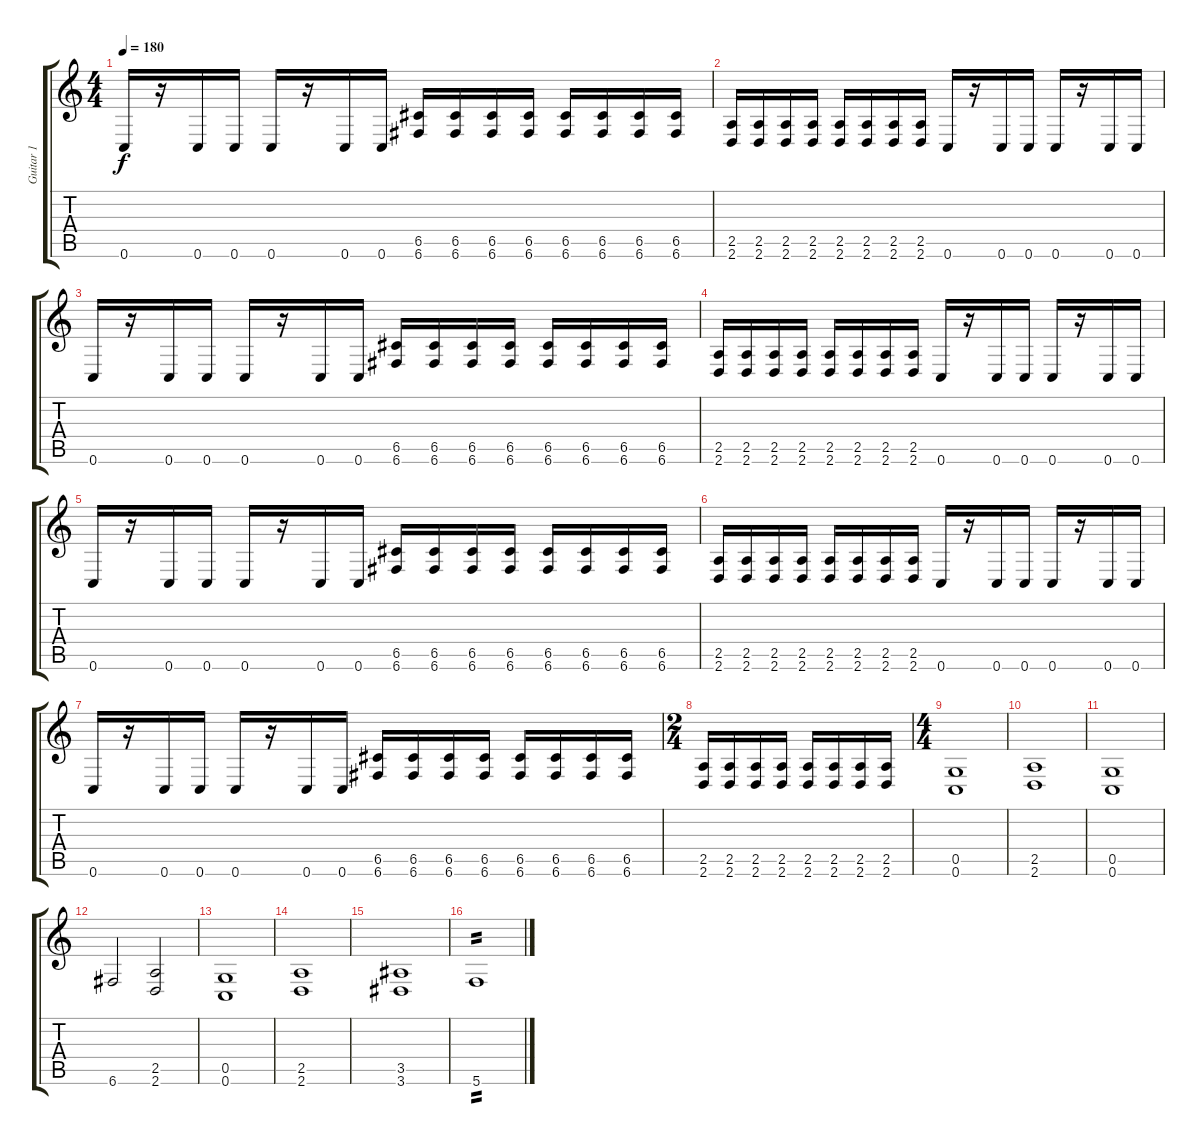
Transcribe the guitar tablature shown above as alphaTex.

\track ("Guitar 1" "Guitar 1") {instrument distortionguitar}
\staff {score tabs}
\tuning (D4 A3 F3 C3 G2 C2) {hide}
\ts (4 4)
\tempo 180
\clef g2
\ks c
0.6.16{dy f} r.16 0.6.16 0.6.16 0.6.16 r.16 0.6.16 0.6.16 (6.5 6.6).16 (6.5 6.6).16 (6.5 6.6).16 (6.5 6.6).16 (6.5 6.6).16 (6.5 6.6).16 (6.5 6.6).16 (6.5 6.6).16 |
(2.5 2.6).16 (2.5 2.6).16 (2.5 2.6).16 (2.5 2.6).16 (2.5 2.6).16 (2.5 2.6).16 (2.5 2.6).16 (2.5 2.6).16 0.6.16 r.16 0.6.16 0.6.16 0.6.16 r.16 0.6.16 0.6.16 |
0.6.16 r.16 0.6.16 0.6.16 0.6.16 r.16 0.6.16 0.6.16 (6.5 6.6).16 (6.5 6.6).16 (6.5 6.6).16 (6.5 6.6).16 (6.5 6.6).16 (6.5 6.6).16 (6.5 6.6).16 (6.5 6.6).16 |
(2.5 2.6).16 (2.5 2.6).16 (2.5 2.6).16 (2.5 2.6).16 (2.5 2.6).16 (2.5 2.6).16 (2.5 2.6).16 (2.5 2.6).16 0.6.16 r.16 0.6.16 0.6.16 0.6.16 r.16 0.6.16 0.6.16 |
0.6.16 r.16 0.6.16 0.6.16 0.6.16 r.16 0.6.16 0.6.16 (6.5 6.6).16 (6.5 6.6).16 (6.5 6.6).16 (6.5 6.6).16 (6.5 6.6).16 (6.5 6.6).16 (6.5 6.6).16 (6.5 6.6).16 |
(2.5 2.6).16 (2.5 2.6).16 (2.5 2.6).16 (2.5 2.6).16 (2.5 2.6).16 (2.5 2.6).16 (2.5 2.6).16 (2.5 2.6).16 0.6.16 r.16 0.6.16 0.6.16 0.6.16 r.16 0.6.16 0.6.16 |
0.6.16 r.16 0.6.16 0.6.16 0.6.16 r.16 0.6.16 0.6.16 (6.5 6.6).16 (6.5 6.6).16 (6.5 6.6).16 (6.5 6.6).16 (6.5 6.6).16 (6.5 6.6).16 (6.5 6.6).16 (6.5 6.6).16 |
\ts (2 4)
(2.5 2.6).16 (2.5 2.6).16 (2.5 2.6).16 (2.5 2.6).16 (2.5 2.6).16 (2.5 2.6).16 (2.5 2.6).16 (2.5 2.6).16 |
\ts (4 4)
(0.5 0.6).1{volume 12} |
(2.5 2.6).1 |
(0.5 0.6).1 |
6.6.2 (2.5 2.6).2 |
(0.5 0.6).1 |
(2.5 2.6).1 |
(3.5 3.6).1 |
5.6.1{tp 2}
